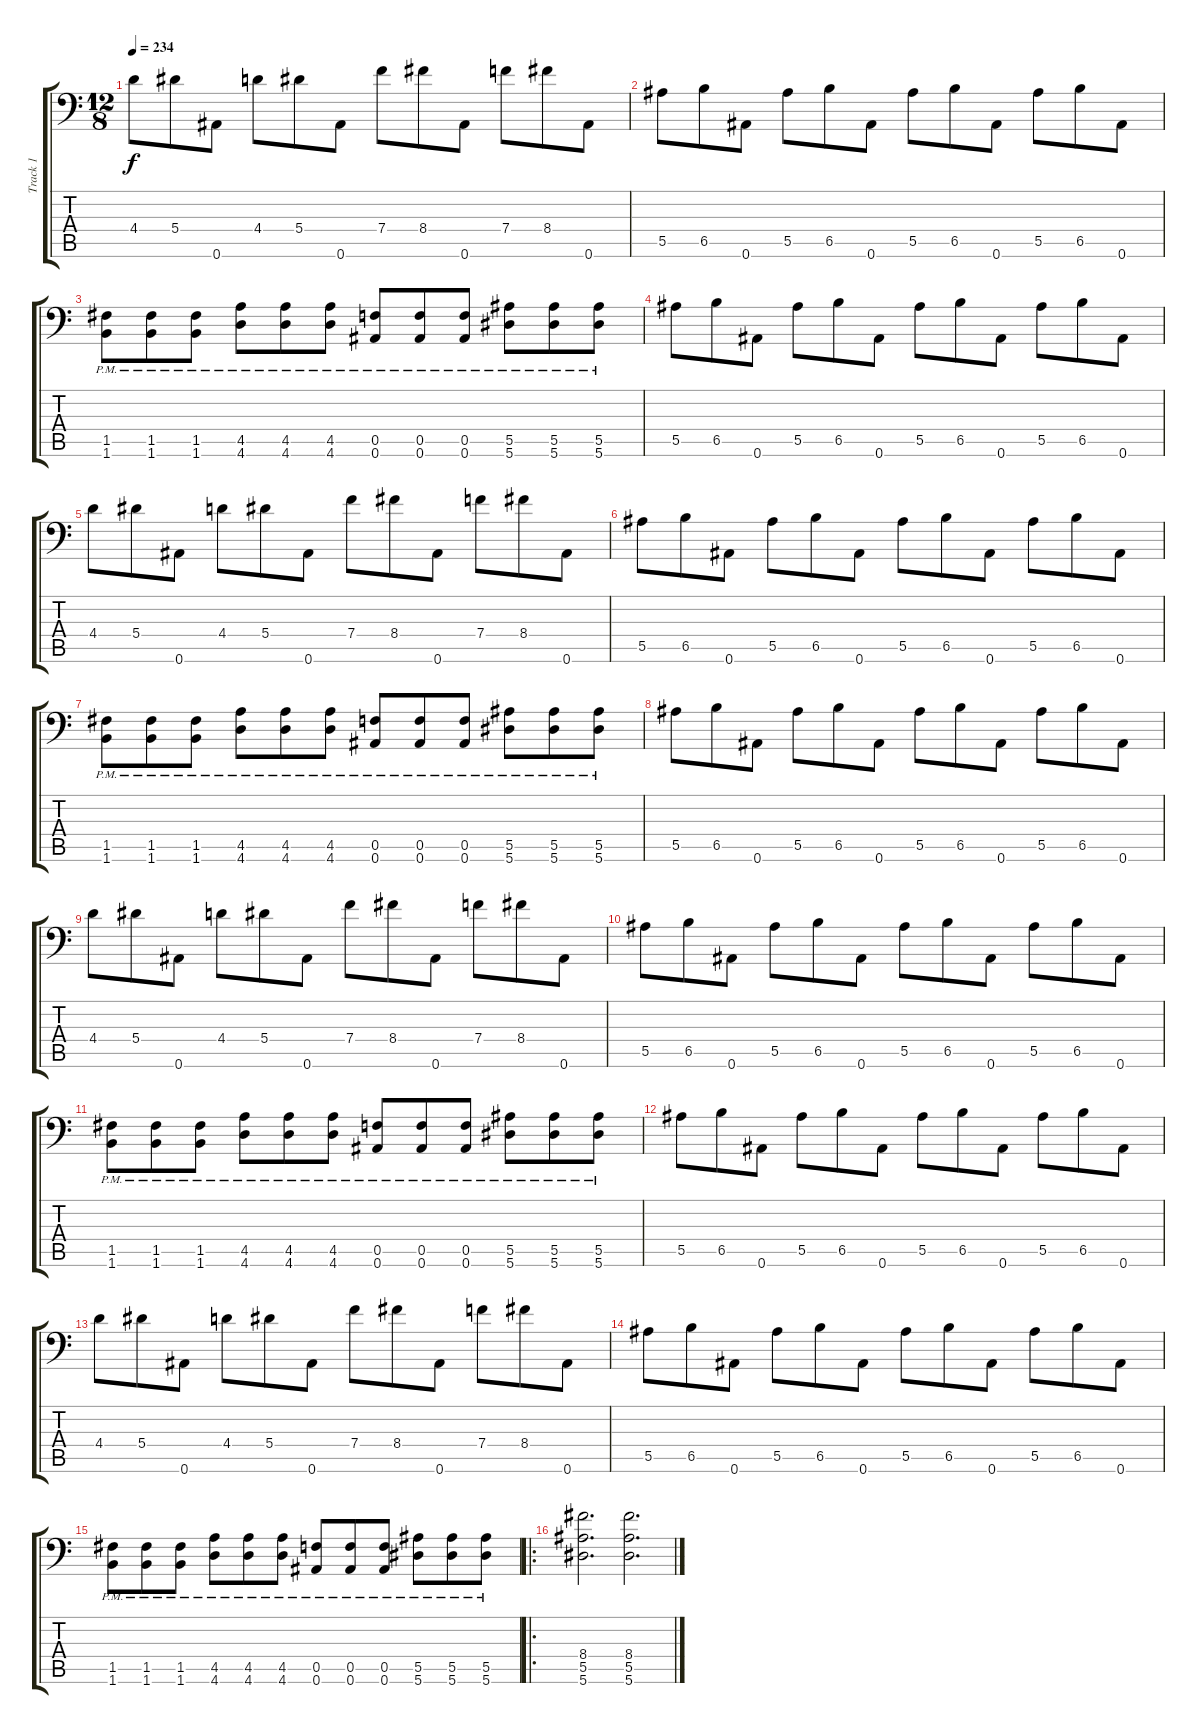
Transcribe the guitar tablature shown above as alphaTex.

\track ("Track 1" "Track 1") {instrument distortionguitar}
\staff {score tabs}
\tuning (C4 G3 Eb3 Bb2 F2 Bb1) {hide}
\ts (12 8)
\tempo 234
\clef f4
\ks c
4.4.8{dy f} 5.4.8 0.6.8 4.4.8 5.4.8 0.6.8 7.4.8 8.4.8 0.6.8 7.4.8 8.4.8 0.6.8 |
5.5.8 6.5.8 0.6.8 5.5.8 6.5.8 0.6.8 5.5.8 6.5.8 0.6.8 5.5.8 6.5.8 0.6.8 |
(1.5{pm} 1.6{pm}).8 (1.5{pm} 1.6{pm}).8 (1.5{pm} 1.6{pm}).8 (4.5{pm} 4.6{pm}).8 (4.5{pm} 4.6{pm}).8 (4.5{pm} 4.6{pm}).8 (0.5{pm} 0.6{pm}).8 (0.5{pm} 0.6{pm}).8 (0.5{pm} 0.6{pm}).8 (5.5{pm} 5.6{pm}).8 (5.5{pm} 5.6{pm}).8 (5.5{pm} 5.6{pm}).8 |
5.5.8 6.5.8 0.6.8 5.5.8 6.5.8 0.6.8 5.5.8 6.5.8 0.6.8 5.5.8 6.5.8 0.6.8 |
4.4.8 5.4.8 0.6.8 4.4.8 5.4.8 0.6.8 7.4.8 8.4.8 0.6.8 7.4.8 8.4.8 0.6.8 |
5.5.8 6.5.8 0.6.8 5.5.8 6.5.8 0.6.8 5.5.8 6.5.8 0.6.8 5.5.8 6.5.8 0.6.8 |
(1.5{pm} 1.6{pm}).8 (1.5{pm} 1.6{pm}).8 (1.5{pm} 1.6{pm}).8 (4.5{pm} 4.6{pm}).8 (4.5{pm} 4.6{pm}).8 (4.5{pm} 4.6{pm}).8 (0.5{pm} 0.6{pm}).8 (0.5{pm} 0.6{pm}).8 (0.5{pm} 0.6{pm}).8 (5.5{pm} 5.6{pm}).8 (5.5{pm} 5.6{pm}).8 (5.5{pm} 5.6{pm}).8 |
5.5.8 6.5.8 0.6.8 5.5.8 6.5.8 0.6.8 5.5.8 6.5.8 0.6.8 5.5.8 6.5.8 0.6.8 |
4.4.8 5.4.8 0.6.8 4.4.8 5.4.8 0.6.8 7.4.8 8.4.8 0.6.8 7.4.8 8.4.8 0.6.8 |
5.5.8 6.5.8 0.6.8 5.5.8 6.5.8 0.6.8 5.5.8 6.5.8 0.6.8 5.5.8 6.5.8 0.6.8 |
(1.5{pm} 1.6{pm}).8 (1.5{pm} 1.6{pm}).8 (1.5{pm} 1.6{pm}).8 (4.5{pm} 4.6{pm}).8 (4.5{pm} 4.6{pm}).8 (4.5{pm} 4.6{pm}).8 (0.5{pm} 0.6{pm}).8 (0.5{pm} 0.6{pm}).8 (0.5{pm} 0.6{pm}).8 (5.5{pm} 5.6{pm}).8 (5.5{pm} 5.6{pm}).8 (5.5{pm} 5.6{pm}).8 |
5.5.8 6.5.8 0.6.8 5.5.8 6.5.8 0.6.8 5.5.8 6.5.8 0.6.8 5.5.8 6.5.8 0.6.8 |
4.4.8 5.4.8 0.6.8 4.4.8 5.4.8 0.6.8 7.4.8 8.4.8 0.6.8 7.4.8 8.4.8 0.6.8 |
5.5.8 6.5.8 0.6.8 5.5.8 6.5.8 0.6.8 5.5.8 6.5.8 0.6.8 5.5.8 6.5.8 0.6.8 |
(1.5{pm} 1.6{pm}).8 (1.5{pm} 1.6{pm}).8 (1.5{pm} 1.6{pm}).8 (4.5{pm} 4.6{pm}).8 (4.5{pm} 4.6{pm}).8 (4.5{pm} 4.6{pm}).8 (0.5{pm} 0.6{pm}).8 (0.5{pm} 0.6{pm}).8 (0.5{pm} 0.6{pm}).8 (5.5{pm} 5.6{pm}).8 (5.5{pm} 5.6{pm}).8 (5.5{pm} 5.6{pm}).8 |
\ro
(8.4 5.5 5.6).2{d} (8.4 5.5 5.6).2{d}
